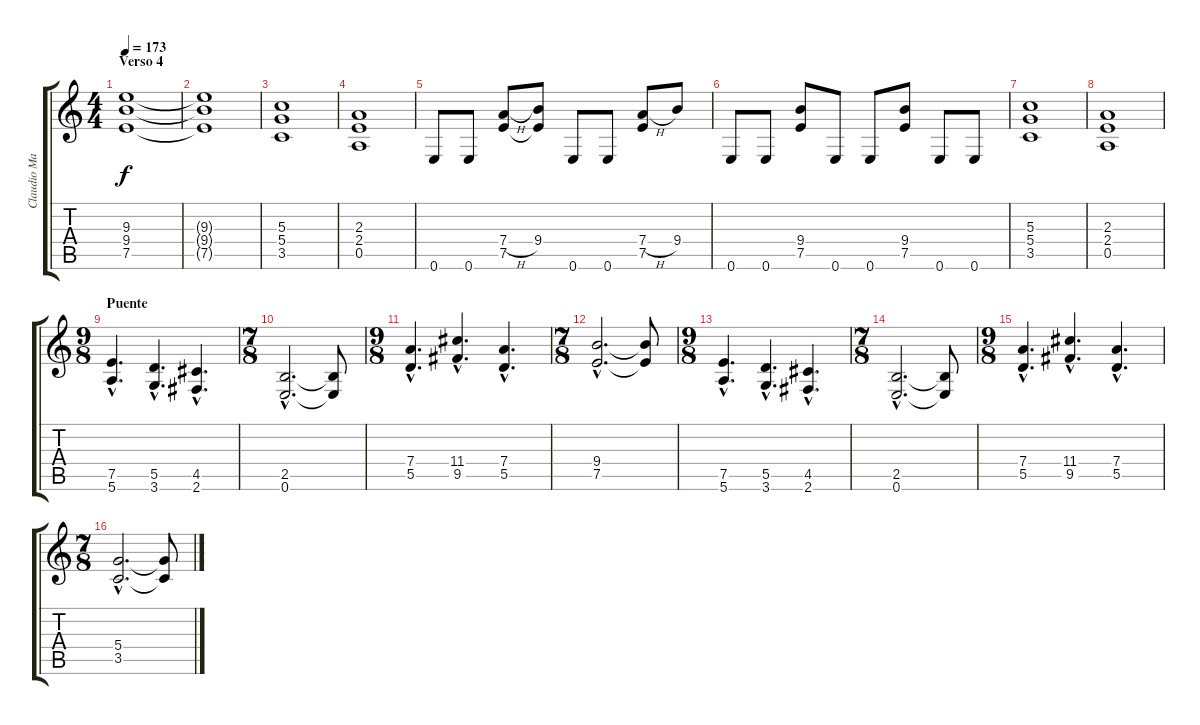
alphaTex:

\track ("Claudio Marciello (Gtr 1)" "Claudio Ma") {instrument overdrivenguitar}
\staff {score tabs}
\tuning (E4 B3 G3 D3 A2 E2) {hide}
\ts (4 4)
\section ("" "Verso 4")
\tempo 173
\clef g2
\ks c
(9.3 9.4 7.5).1{dy f} |
(9.3{t} 9.4{t} 7.5{t}).1 |
(5.3 5.4 3.5).1 |
(2.3 2.4 0.5).1 |
0.6.8 0.6.8 (7.4{h} 7.5).8 (9.4 7.5{t}).8 0.6.8 0.6.8 (7.4{h} 7.5).8 9.4.8 |
0.6.8 0.6.8 (9.4 7.5).8 0.6.8 0.6.8 (9.4 7.5).8 0.6.8 0.6.8 |
(5.3 5.4 3.5).1 |
(2.3 2.4 0.5).1 |
\ts (9 8)
\section ("" "Puente")
(7.5{hac} 5.6{hac}).4{d} (5.5{hac} 3.6{hac}).4{d} (4.5{hac} 2.6{hac}).4{d} |
\ts (7 8)
(2.5{hac} 0.6{hac}).2{d} (2.5{t} 0.6{t}).8 |
\ts (9 8)
(7.4{hac} 5.5{hac}).4{d} (11.4{hac} 9.5{hac}).4{d} (7.4{hac} 5.5{hac}).4{d} |
\ts (7 8)
(9.4{hac} 7.5{hac}).2{d} (9.4{t} 7.5{t}).8 |
\ts (9 8)
(7.5{hac} 5.6{hac}).4{d} (5.5{hac} 3.6{hac}).4{d} (4.5{hac} 2.6{hac}).4{d} |
\ts (7 8)
(2.5{hac} 0.6{hac}).2{d} (2.5{t} 0.6{t}).8 |
\ts (9 8)
(7.4{hac} 5.5{hac}).4{d} (11.4{hac} 9.5{hac}).4{d} (7.4{hac} 5.5{hac}).4{d} |
\ts (7 8)
(5.4{hac} 3.5{hac}).2{d} (5.4{t} 3.5{t}).8
